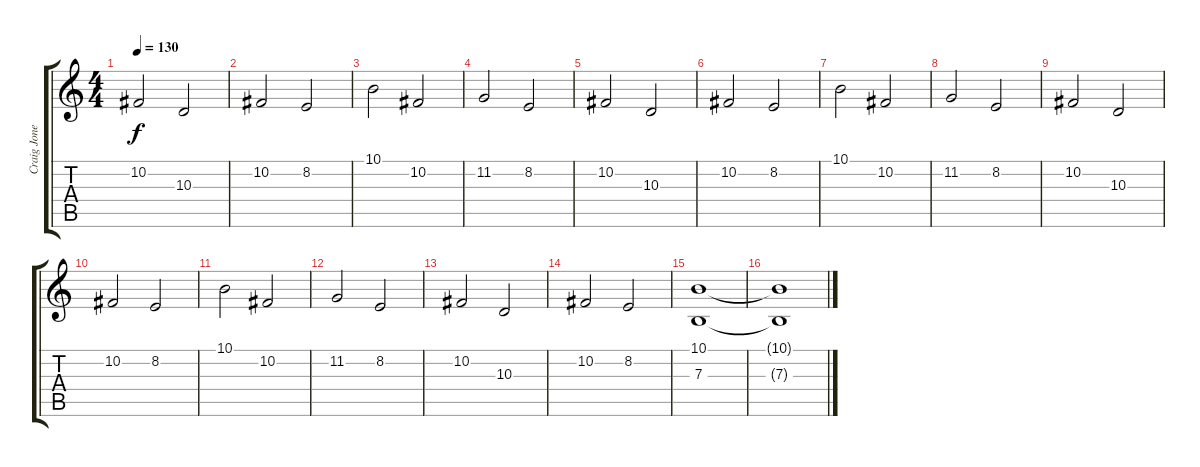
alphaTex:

\track ("Craig Jones" "Craig Jone") {instrument sitar}
\staff {score tabs}
\tuning (Db4 Ab3 E3 B2 Gb2 B1) {hide}
\ts (4 4)
\tempo 130
\clef g2
\ks c
10.2.2{dy f} 10.3.2 |
10.2.2 8.2.2 |
10.1.2 10.2.2 |
11.2.2 8.2.2 |
10.2.2 10.3.2 |
10.2.2 8.2.2 |
10.1.2 10.2.2 |
11.2.2 8.2.2 |
10.2.2 10.3.2 |
10.2.2 8.2.2 |
10.1.2 10.2.2 |
11.2.2 8.2.2 |
10.2.2 10.3.2 |
10.2.2 8.2.2 |
(10.1 7.3).1 |
(10.1{t} 7.3{t}).1
